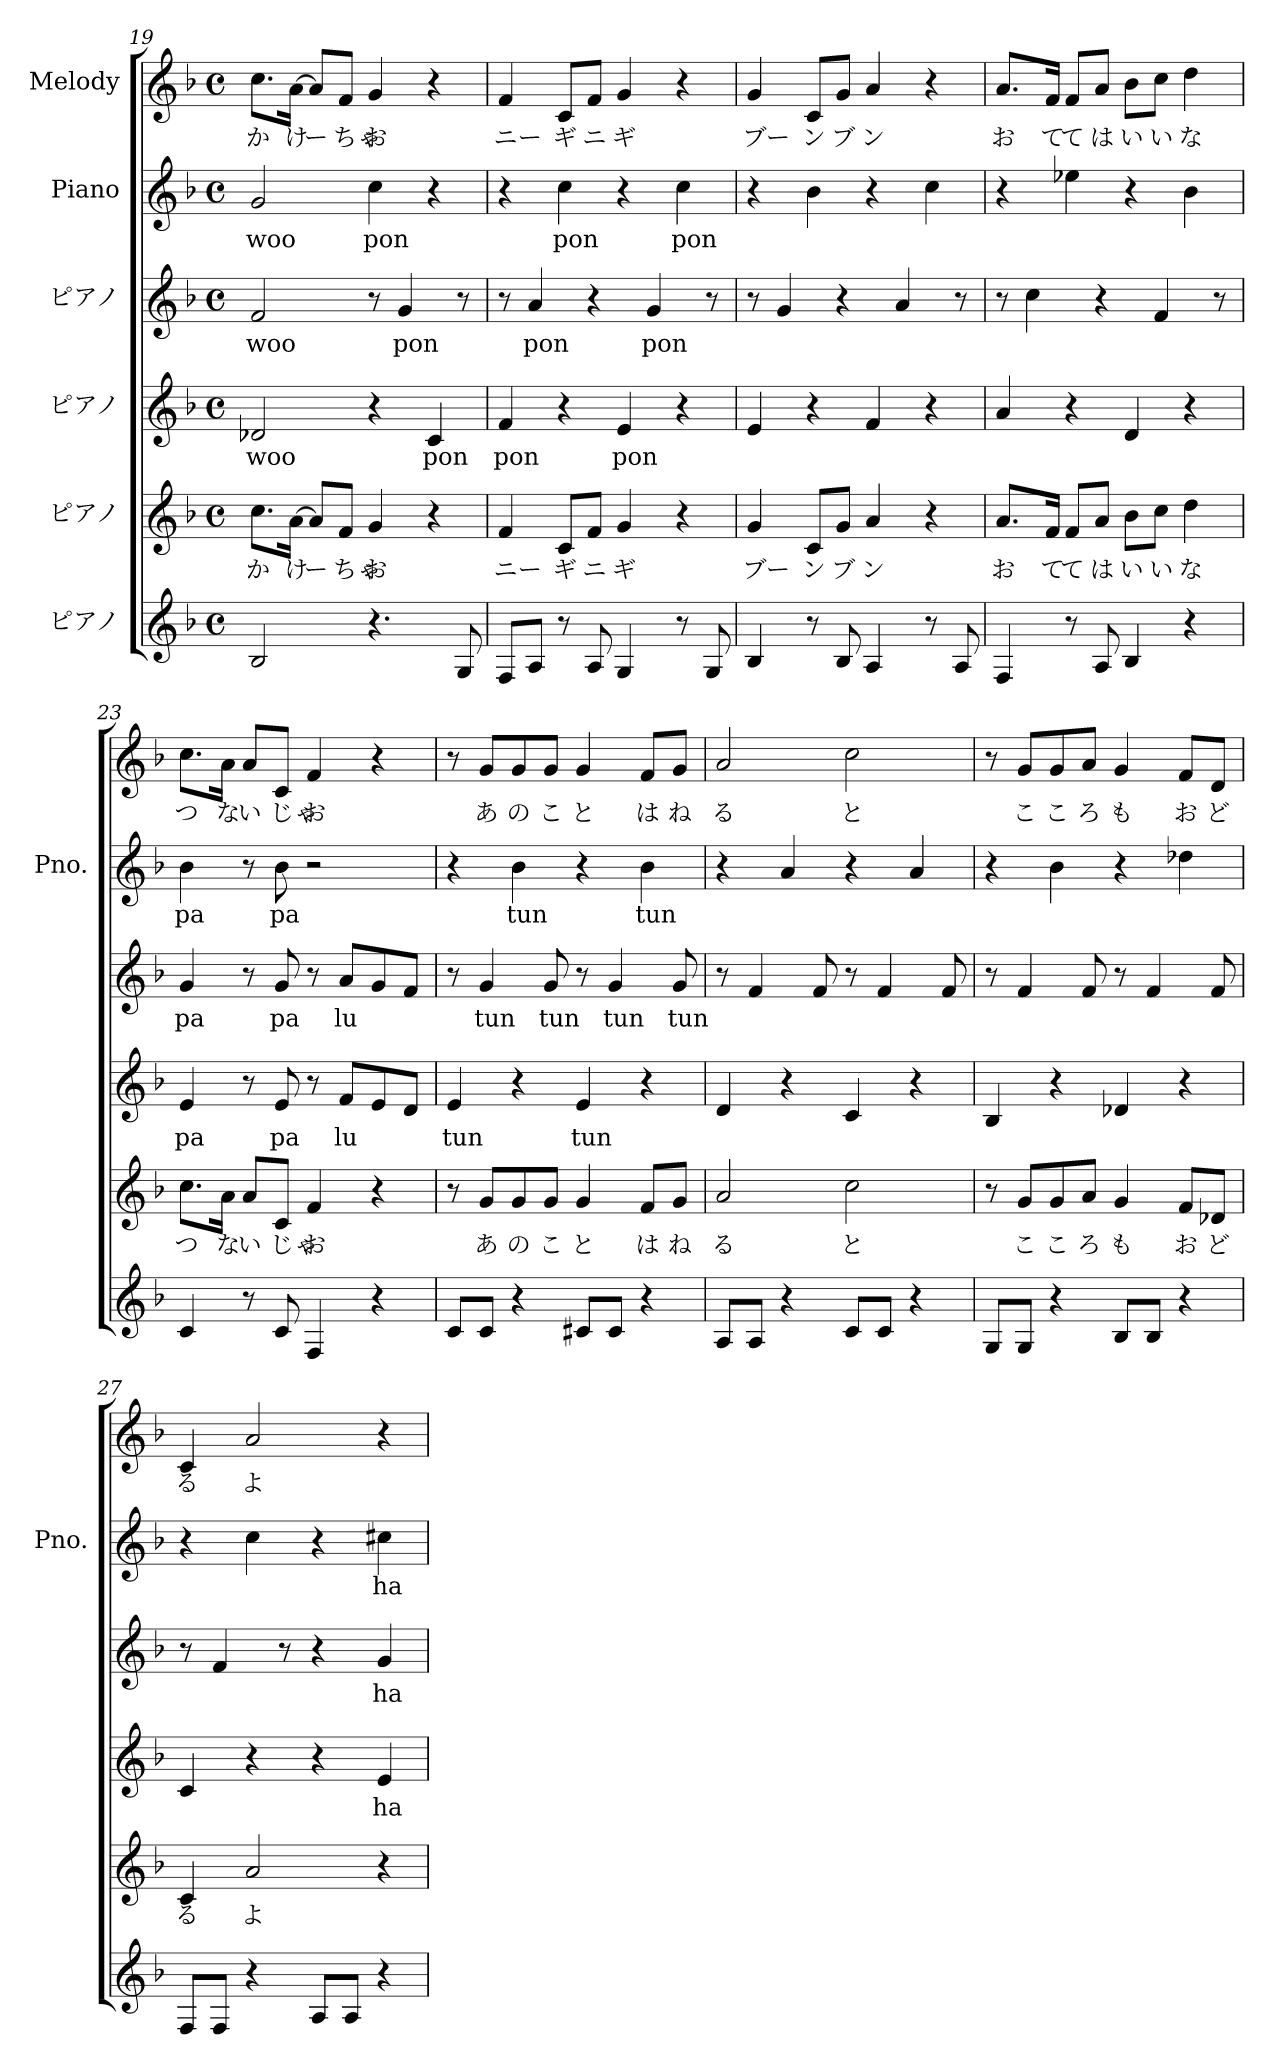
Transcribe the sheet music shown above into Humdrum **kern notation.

**kern	**kern	**text	**kern	**text	**kern	**text	**kern	**text	**kern	**text
*part6	*part5	*part5	*part4	*part4	*part3	*part3	*part2	*part2	*part1	*part1
*staff6	*staff5	*staff5	*staff4	*staff4	*staff3	*staff3	*staff2	*staff2	*staff1	*staff1
*I"ピアノ	*I"ピアノ	*	*I"ピアノ	*	*I"ピアノ	*	*I"Piano	*	*I"Melody	*
*	*	*	*	*	*	*	*I'Pno.	*	*	*
*clefG2	*clefG2	*	*clefG2	*	*clefG2	*	*clefG2	*	*clefG2	*
*k[b-]	*k[b-]	*	*k[b-]	*	*k[b-]	*	*k[b-]	*	*k[b-]	*
*M4/4	*M4/4	*	*M4/4	*	*M4/4	*	*M4/4	*	*M4/4	*
*met(c)	*met(c)	*	*met(c)	*	*met(c)	*	*met(c)	*	*met(c)	*
=19	=19	=19	=19	=19	=19	=19	=19	=19	=19	=19
2B-	8.ccL	か	2d-X	woo	2f	woo	2g	woo	8.ccL	か
.	[16aJk	け	.	.	.	.	.	.	[16aJk	け
.	8aL]	ー	.	.	.	.	.	.	8aL]	ー
.	8fJ	ちゃ	.	.	.	.	.	.	8fJ	ちゃ
4.r	4g	お	4r	.	8r	.	4cc	pon	4g	お
.	.	.	.	.	4g	pon	.	.	.	.
.	4r	.	4c	pon	.	.	4r	.	4r	.
8G	.	.	.	.	8r	.	.	.	.	.
=20	=20	=20	=20	=20	=20	=20	=20	=20	=20	=20
8FL	4f	ニー	4f	pon	8r	.	4r	.	4f	ニー
8AJ	.	.	.	.	4a	pon	.	.	.	.
8r	8cL	ギ	4r	.	.	.	4cc	pon	8cL	ギ
8A	8fJ	ニ	.	.	4r	.	.	.	8fJ	ニ
4G	4g	ギ	4e	pon	.	.	4r	.	4g	ギ
.	.	.	.	.	4g	pon	.	.	.	.
8r	4r	.	4r	.	.	.	4cc	pon	4r	.
8G	.	.	.	.	8r	.	.	.	.	.
=21	=21	=21	=21	=21	=21	=21	=21	=21	=21	=21
4B-	4g	ブー	4e	.	8r	.	4r	.	4g	ブー
.	.	.	.	.	4g	.	.	.	.	.
8r	8cL	ン	4r	.	.	.	4b-	.	8cL	ン
8B-	8gJ	ブ	.	.	4r	.	.	.	8gJ	ブ
4A	4a	ン	4f	.	.	.	4r	.	4a	ン
.	.	.	.	.	4a	.	.	.	.	.
8r	4r	.	4r	.	.	.	4cc	.	4r	.
8A	.	.	.	.	8r	.	.	.	.	.
=22	=22	=22	=22	=22	=22	=22	=22	=22	=22	=22
4F	8.aL	お	4a	.	8r	.	4r	.	8.aL	お
.	.	.	.	.	4cc	.	.	.	.	.
.	16fJk	て	.	.	.	.	.	.	16fJk	て
8r	8fL	て	4r	.	.	.	4ee-X	.	8fL	て
8A	8aJ	は	.	.	4r	.	.	.	8aJ	は
4B-	8b-L	い	4d	.	.	.	4r	.	8b-L	い
.	8ccJ	い	.	.	4f	.	.	.	8ccJ	い
4r	4dd	な	4r	.	.	.	4b-	.	4dd	な
.	.	.	.	.	8r	.	.	.	.	.
=23	=23	=23	=23	=23	=23	=23	=23	=23	=23	=23
4c	8.ccL	つ	4e	pa	4g	pa	4b-	pa	8.ccL	つ
.	16aJk	な	.	.	.	.	.	.	16aJk	な
8r	8aL	い	8r	.	8r	.	8r	.	8aL	い
8c	8cJ	じゃ	8e	pa	8g	pa	8b-	pa	8cJ	じゃ
4F	4f	お	8r	.	8r	.	2r	.	4f	お
.	.	.	8fL	lu	8aL	lu	.	.	.	.
4r	4r	.	8e	.	8g	.	.	.	4r	.
.	.	.	8dJ	.	8fJ	.	.	.	.	.
=24	=24	=24	=24	=24	=24	=24	=24	=24	=24	=24
8cL	8r	.	4e	tun	8r	.	4r	.	8r	.
8cJ	8gL	あ	.	.	4g	tun	.	.	8gL	あ
4r	8g	の	4r	.	.	.	4b-	tun	8g	の
.	8gJ	こ	.	.	8g	tun	.	.	8gJ	こ
8c#XL	4g	と	4e	tun	8r	.	4r	.	4g	と
8c#J	.	.	.	.	4g	tun	.	.	.	.
4r	8fL	は	4r	.	.	.	4b-	tun	8fL	は
.	8gJ	ね	.	.	8g	tun	.	.	8gJ	ね
=25	=25	=25	=25	=25	=25	=25	=25	=25	=25	=25
8AL	2a	る	4d	.	8r	.	4r	.	2a	る
8AJ	.	.	.	.	4f	.	.	.	.	.
4r	.	.	4r	.	.	.	4a	.	.	.
.	.	.	.	.	8f	.	.	.	.	.
8cL	2cc	と	4c	.	8r	.	4r	.	2cc	と
8cJ	.	.	.	.	4f	.	.	.	.	.
4r	.	.	4r	.	.	.	4a	.	.	.
.	.	.	.	.	8f	.	.	.	.	.
=26	=26	=26	=26	=26	=26	=26	=26	=26	=26	=26
8GL	8r	.	4B-	.	8r	.	4r	.	8r	.
8GJ	8gL	こ	.	.	4f	.	.	.	8gL	こ
4r	8g	こ	4r	.	.	.	4b-	.	8g	こ
.	8aJ	ろ	.	.	8f	.	.	.	8aJ	ろ
8B-L	4g	も	4d-X	.	8r	.	4r	.	4g	も
8B-J	.	.	.	.	4f	.	.	.	.	.
4r	8fL	お	4r	.	.	.	4dd-X	.	8fL	お
.	8d-XJ	ど	.	.	8f	.	.	.	8dJ	ど
=27	=27	=27	=27	=27	=27	=27	=27	=27	=27	=27
8FL	4c	る	4c	.	8r	.	4r	.	4c	る
8FJ	.	.	.	.	4f	.	.	.	.	.
4r	2a	よ	4r	.	.	.	4cc	.	2a	よ
.	.	.	.	.	8r	.	.	.	.	.
8AL	.	.	4r	.	4r	.	4r	.	.	.
8AJ	.	.	.	.	.	.	.	.	.	.
4r	4r	.	4e	ha	4g	ha	4cc#X	ha	4r	.
=	=	=	=	=	=	=	=	=	=	=
*-	*-	*-	*-	*-	*-	*-	*-	*-	*-	*-
